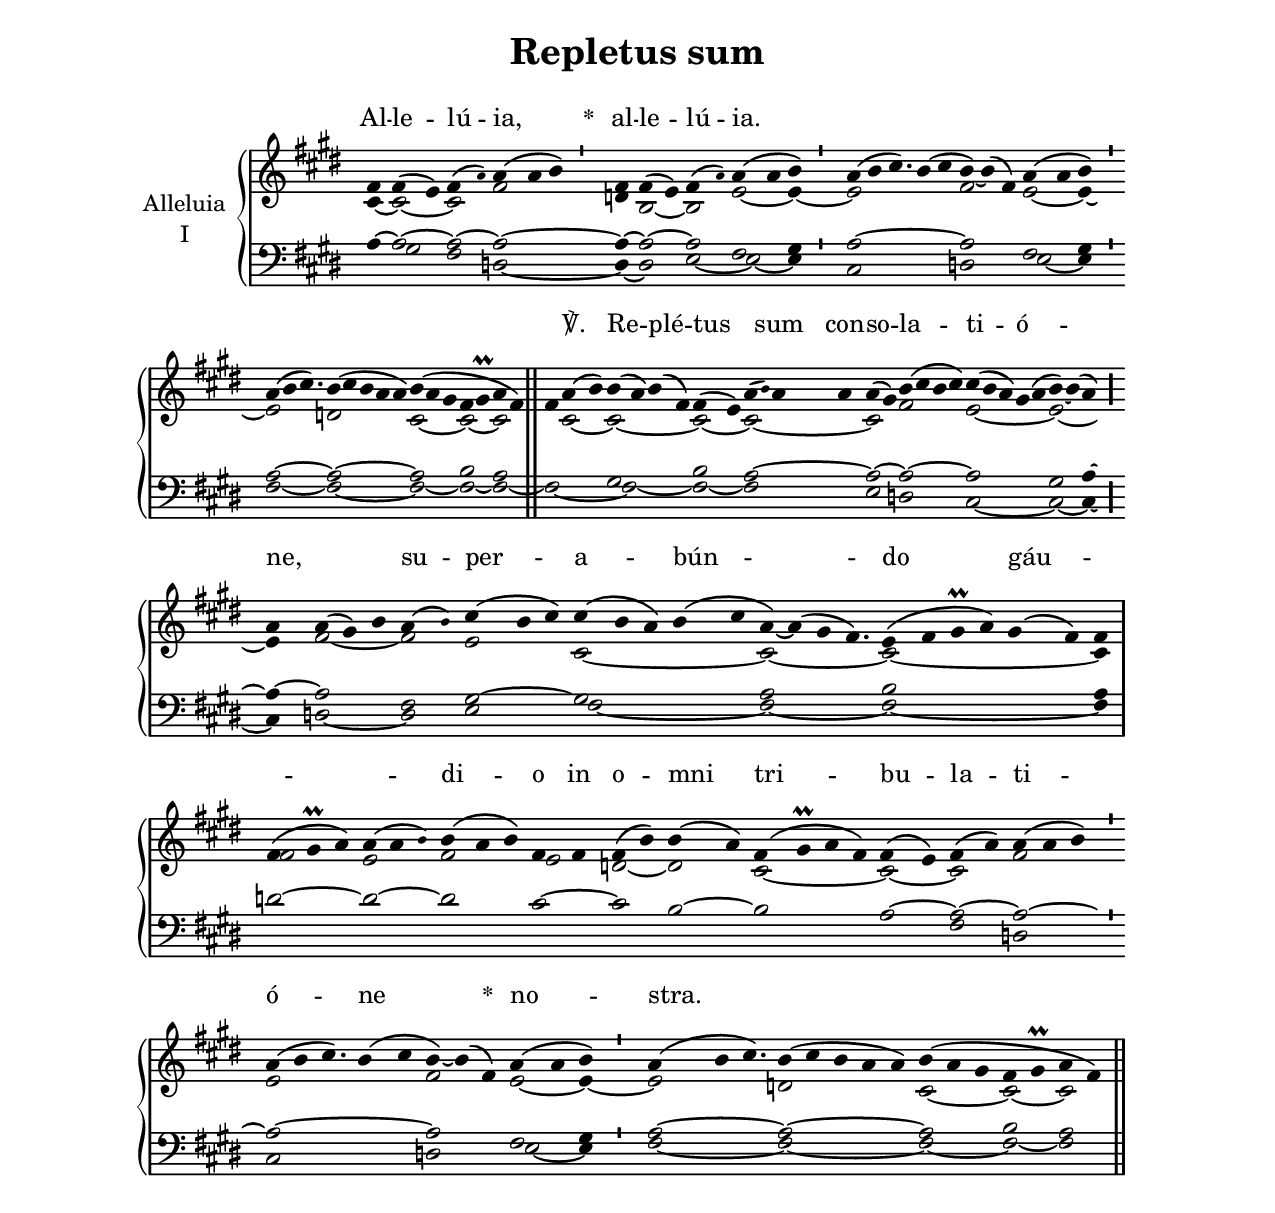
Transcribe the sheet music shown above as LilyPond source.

\version "2.18"
\include "gregorian.ly"
\include "noh2.ily"


%Page reference: page iii.263
%(volume.page)

global = {
 \key fis \dorian
 \cadenzaOn 
}

\header {
  title = \markup \center-column {"Repletus sum" \vspace #1 }
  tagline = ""
  composer = ""
}

\paper {
 #(include-special-characters)
  oddHeaderMarkup = \markup \fill-line {
    \line {}
    \center-column {
      \on-the-fly #first-page     " "
      \on-the-fly #not-first-page "Repletus sum"
    }
    \line { \on-the-fly #print-page-number-check-first \fromproperty #'page:page-number-string }
  }
  evenHeaderMarkup = \markup \fill-line {
    \line { \on-the-fly #print-page-number-check-first \fromproperty #'page:page-number-string }
    \center-column { "Repletus sum" }
    \line {}
  }
}

chantText = \lyricmode {
Al -- le -- lú -- ia, 
\set stanza = " * " al -- le -- lú -- ia. _ _ _ _ _ _ _ ℣. 
Re -- plé -- tus _ sum con -- so -- la -- ti -- ó -- ne, _ _ 
su -- per -- a -- bún -- do gáu -- _ _ _ di -- o 
in o -- mni tri -- bu -- la -- ti -- ó -- ne 
\set stanza = " * " no -- stra. _ _ _ _ _ _ _ }

chantMusic = {
\tieDown   fis'4 fis'4 ( e'4) fis'4 ( \once \tweak #'font-size #-4 a' ) a'4 ( a'4 b'4) \divisioMinima
  fis'4 fis'4 ( e'4) fis'4 ( \once \tweak #'font-size #-4 a' ) a'4 ( a'4 b'4) \divisioMinima
 a'4 ( b'4 cis''4.) b'4 ( cis''4 b'4) ~ b'4 ( fis'4) a'4 ( a'4 b'4) \divisioMinima
 a'4 ( b'4 cis''4.) b'4 ( cis''4 b'4 a'4 a'4) b'4 ( a'4 gis'4 fis'4 gis'\prall a'4 fis'4) \finalis
 fis'4 a'4 ( b'4) b'4 ( a'4) b'4 ( fis'4) fis'4 ( e'4) a'4 ( \once \tweak #'font-size #-4 b' ) a'4 a'4 a'4 ( gis'4) b'4 ( cis''4 b'4 cis''4) cis''4 ( b'4 a'4) gis'4 ( a'4 b'4) ~ b'4 ( a'4) \divisioMaior
 a'4 a'4 ( gis'4) b'4 a'4 ( \once \tweak #'font-size #-4 b' ) cis''4 ( b'4 cis''4) cis''4 ( b'4 a'4) b'4 ( cis''4 a'4) ~ a'4 ( gis'4 fis'4.) e'4 ( fis'4 gis'\prall a'4) gis'4 ( fis'4) fis'4 \divisioMaxima
 fis'4 ( gis'\prall a'4) a'4 ( a'4 \once \tweak #'font-size #-4 b' ) b'4 ( a'4 b'4) fis'4 fis'4 fis'4 ( b'4) b'4 ( a'4) fis'4 ( gis'\prall a'4 fis'4) fis'4 ( e'4)  fis'4 ( a'4) a'4 ( a'4 b'4) \divisioMinima
 a'4 ( b'4 cis''4.) b'4 ( cis''4 b'4) ~ b'4 ( fis'4) a'4 ( a'4 b'4) \divisioMinima
 a'4 ( b'4 cis''4.) b'4 ( cis''4 b'4 a'4 a'4) b'4 ( a'4 gis'4 fis'4 gis'\prall a'4 fis'4) \finalis

}

altoMusic = {
cis'4 ~ cis'2 ~ cis'2 fis'2*3/2 d'4 b2 ~ b2 e'2 ~ e'4 ~ \divisioMinima
e'2*11/4 fis'2*3/2 e'2 ~ e'4 ~ \divisioMinima
e'2*7/4 d'2*5/2 cis'2*3/2 ~ cis'2 ~ cis'2 \finalis
r4 cis'2 ~ cis'2*4/2 ~ cis'2 ~ cis'2*4/2 ~ cis'2 fis'2*4/2 e'2*5/2 ~ e'2*3/2 ~ \divisioMaior
e'4 fis'2*3/2 ~ fis'2 e'2*3/2 cis'2*5/2 ~ cis'2*9/4 ~ cis'2*6/2 ~ cis'4 \divisioMaxima
fis'2*3/2 e'2*3/2 fis'2*3/2 e'2 d'2 ~ d'2 cis'2*4/2 ~ cis'2 ~ cis'2 fis'2*3/2 \divisioMinima
e'2*11/4 fis'2*3/2 e'2 ~ e'4 ~ \divisioMinima
e'2*7/4 d'2*5/2 cis'2*3/2 ~ cis'2 ~ cis'2 \finalis
}

tenorMusic = {
a4 ~ a2 ~ a2 ~ a2*3/2 ~ a4 ~ a2 ~ a2 fis2 gis4 \divisioMinima
a2*11/4 ~ a2*3/2 fis2 gis4 \divisioMinima
a2*7/4 ~ a2*5/2 ~ a2*3/2 b2 a2 \finalis
r2*3/2 gis2*4/2 b2 a2*4/2 ~ a2 ~ a2*4/2 ~ a2*5/2 gis2 a4 ~ \divisioMaior
a4 ~ a2*3/2 fis2 gis2*3/2 ~ gis2*5/2 a2*9/4 b2*6/2 a4 \divisioMaxima
d'2*3/2 ~ d'2*3/2 ~ d'2*3/2 cis'2 ~ cis'2 b2 ~ b2*4/2 a2 ~ a2 ~ a2*3/2 ~ \divisioMinima
a2*11/4 ~ a2*3/2 fis2 gis4 \divisioMinima
a2*7/4 ~ a2*5/2 ~ a2*3/2 b2 a2 \finalis
}

bassMusic = {
r4 gis2 fis2 d2*3/2 ~ d4 ~ d2 e2 ~ e2 ~ e4 \divisioMinima
cis2*11/4 d2*3/2 e2 ~ e4 \divisioMinima
fis2*7/4 ~ fis2*5/2 ~ fis2*3/2 ~ fis2 ~ fis2 ~ \finalis
fis2*3/2 ~ fis2*4/2 ~ fis2 ~ fis2*4/2 e2 d2*4/2 cis2*5/2 ~ cis2 ~ cis4 ~ \divisioMaior
cis4 d2*3/2 ~ d2 e2*3/2 fis2*5/2 ~ fis2*9/4 ~ fis2*6/2 ~ fis4 \divisioMaxima
r2*21/2 fis2 d2*3/2 \divisioMinima
cis2*11/4 d2*3/2 e2 ~ e4 \divisioMinima
fis2*7/4 ~ fis2*5/2 ~ fis2*3/2 ~ fis2 ~ fis2 \finalis
}

voiceLines = {
\voiceLineStyle


}

\score{
  <<
    \new GrandStaff <<
      \set GrandStaff.autoBeaming = ##f
      \set GrandStaff.instrumentName = \markup \center-column {
        "Alleluia"
        "I"
      }
      \new Staff = up <<
        \new Voice = "chant" {
          \voiceOne \global \chantMusic
        }
        \new Voice {
          \voiceTwo \global \altoMusic
        }
      >>

      \new Staff = down <<
        \clef bass
        \new Voice {
          \voiceOne \global \tenorMusic
        }
        \new Voice {
          \voiceTwo \global \bassMusic
        }
	\new Voice {
        \voiceThree \global \voiceLines
        }
      >>
    >>
    \new Lyrics \lyricsto chant {
      \chantText
    }
  >>
  \layout{
  }
  \midi{
    \tempo 4 = 125
  }
}
